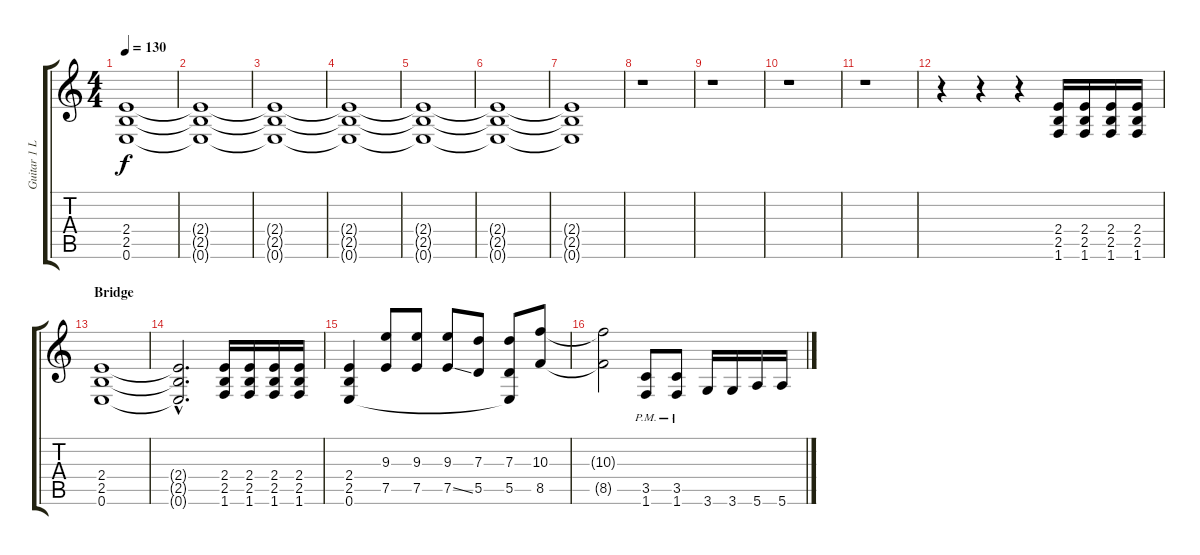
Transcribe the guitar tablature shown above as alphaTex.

\track ("Guitar 1 LEFT" "Guitar 1 L") {instrument distortionguitar}
\staff {score tabs}
\tuning (E4 B3 G3 D3 A2 E2) {hide}
\ts (4 4)
\tempo 130
\clef g2
\ks c
(2.4{t} 2.5{t} 0.6{t}).1{dy f volume 0} |
(2.4{t} 2.5{t} 0.6{t}).1 |
(2.4{t} 2.5{t} 0.6{t}).1 |
(2.4{t} 2.5{t} 0.6{t}).1 |
(2.4{t} 2.5{t} 0.6{t}).1 |
(2.4{t} 2.5{t} 0.6{t}).1 |
(2.4{t} 2.5{t} 0.6{t}).1 |
r.1 |
r.1 |
r.1 |
r.1 |
r.4{volume 16} r.4 r.4 (2.4 2.5 1.6).16 (2.4 2.5 1.6).16 (2.4 2.5 1.6).16 (2.4 2.5 1.6).16 |
\section ("" "Bridge")
(2.4 2.5 0.6).1 |
(2.4{hac t} 2.5{hac t} 0.6{hac t}).2{d} (2.4 2.5 1.6).16 (2.4 2.5 1.6).16 (2.4 2.5 1.6).16 (2.4 2.5 1.6).16 |
(2.4 2.5 0.6).4 (9.3 7.5).8 (9.3 7.5).8 (9.3 7.5{ss}).8 (7.3 5.5).8 (7.3 5.5 0.6{t}).8 (10.3 8.5).8 |
(10.3{t} 8.5{t}).2 (3.5 1.6{pm}).8 (3.5 1.6{pm}).8 3.6.16 3.6.16 5.6.16 5.6.16
